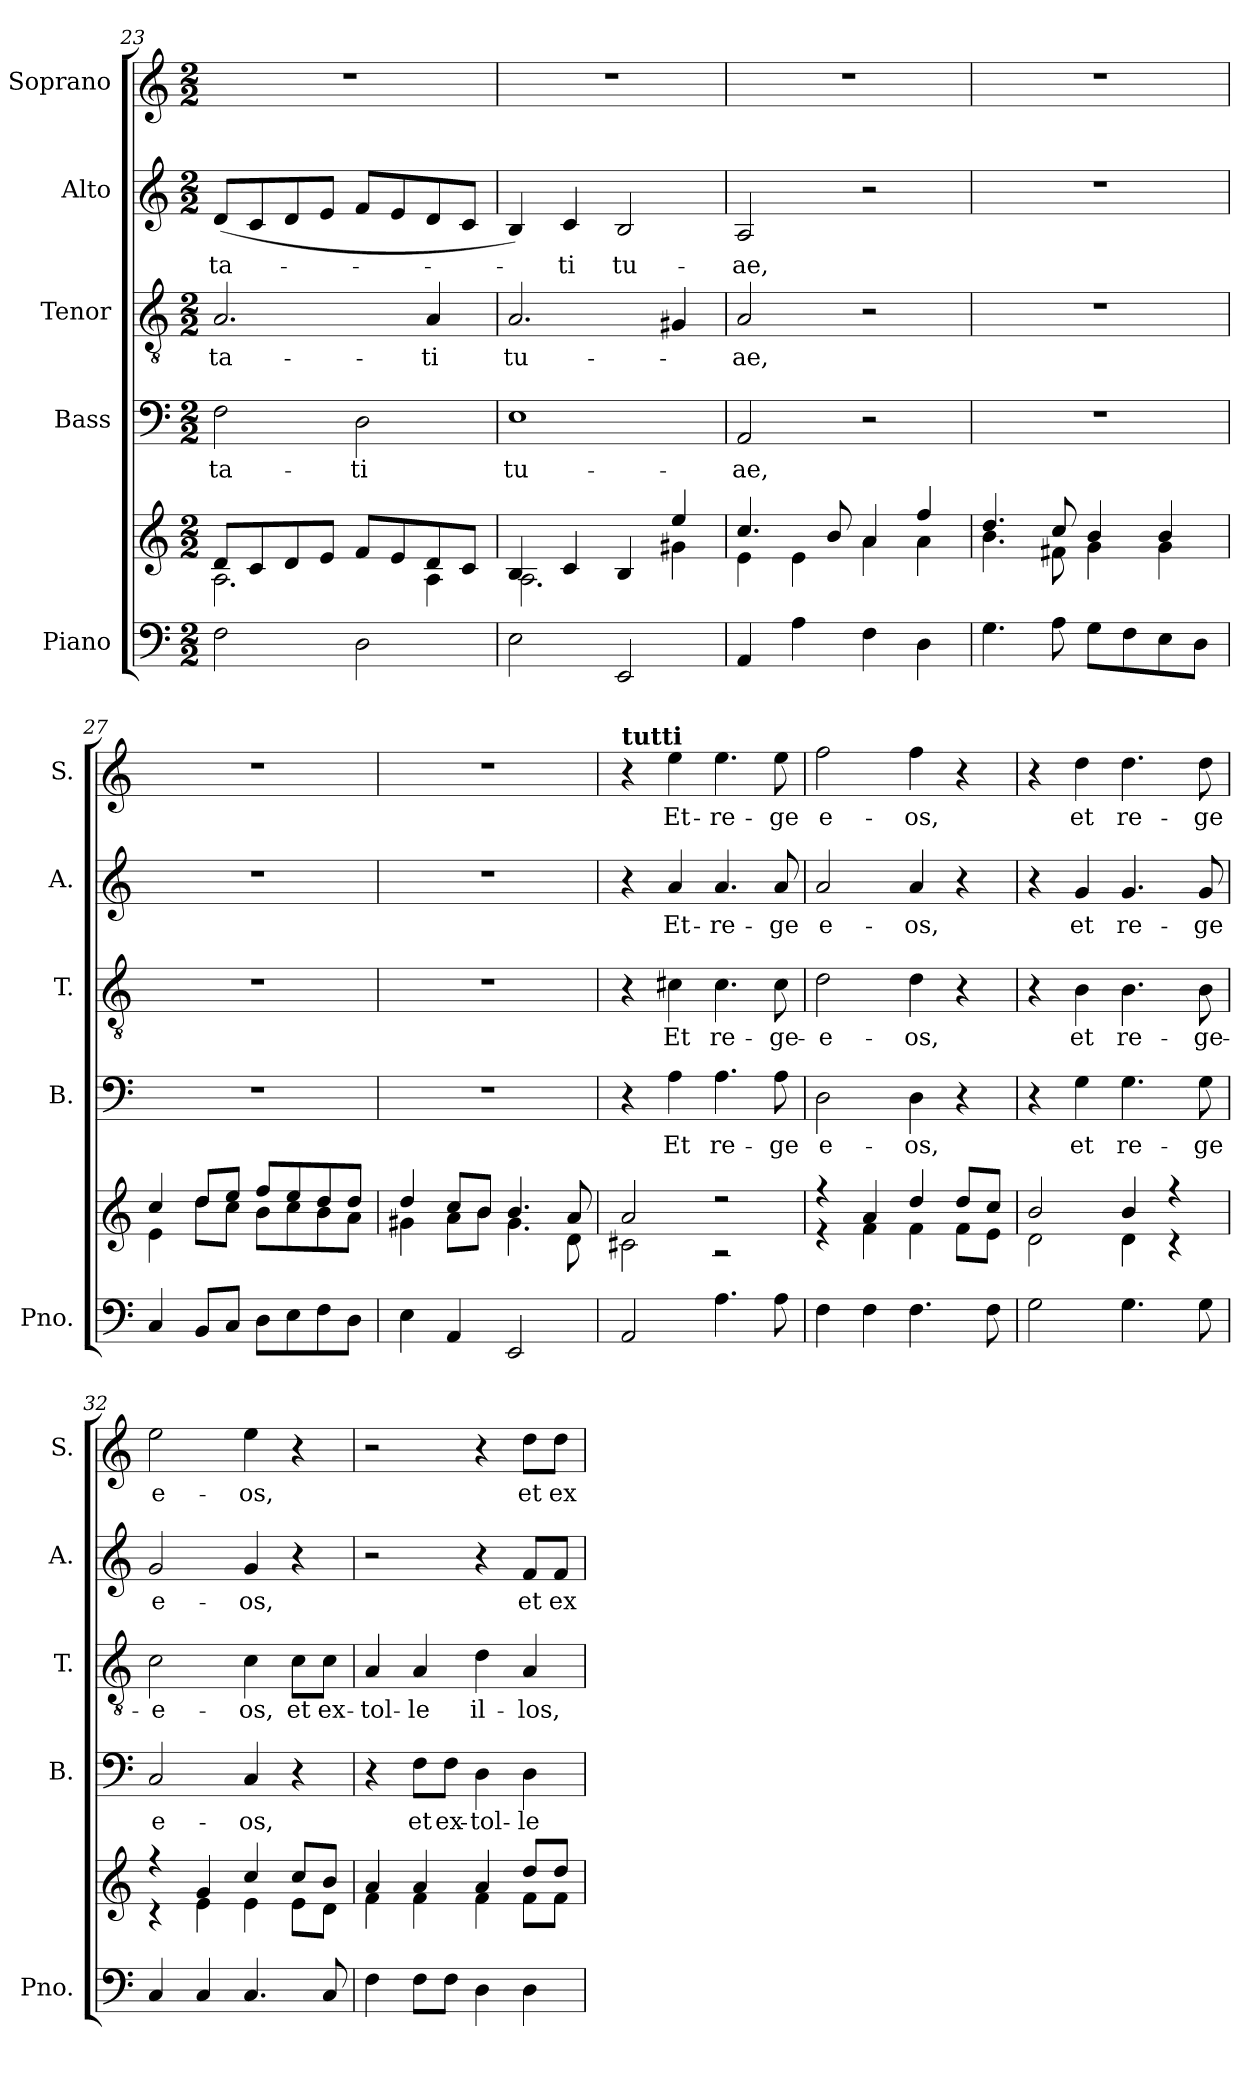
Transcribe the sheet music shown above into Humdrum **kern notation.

**kern	**kern	**kern	**text	**kern	**text	**kern	**text	**kern	**text
*part5	*part5	*part4	*part4	*part3	*part3	*part2	*part2	*part1	*part1
*staff6	*staff5	*staff4	*staff4	*staff3	*staff3	*staff2	*staff2	*staff1	*staff1
*I"Piano	*	*I"Bass	*	*I"Tenor	*	*I"Alto	*	*I"Soprano	*
*I'Pno.	*	*I'B.	*	*I'T.	*	*I'A.	*	*I'S.	*
*clefF4	*clefG2	*clefF4	*	*clefGv2	*	*clefG2	*	*clefG2	*
*k[]	*k[]	*k[]	*	*k[]	*	*k[]	*	*k[]	*
*M2/2	*M2/2	*M2/2	*	*M2/2	*	*M2/2	*	*M2/2	*
=23	=23	=23	=23	=23	=23	=23	=23	=23	=23
*	*^	*	*	*	*	*	*	*	*
!	!	!	!	!LO:LY:b	!	!LO:LY:b	!	!LO:LY:b	!	!
2F\	8d/L	2.A\	2F\	ta-	2.A/	ta-	(<8d/L	ta-	1r	.
.	8c/	.	.	.	.	.	8c/	.	.	.
.	8d/	.	.	.	.	.	8d/	.	.	.
.	8e/J	.	.	.	.	.	8e/J	.	.	.
!	!	!	!	!LO:LY:b	!	!	!	!	!	!
2D\	8f/L	.	2D\	ti	.	.	8f/L	.	.	.
.	8e/	.	.	.	.	.	8e/	.	.	.
!	!	!	!	!	!	!LO:LY:b	!	!	!	!
.	8d/	4A\	.	.	4A/	ti	8d/	.	.	.
.	8c/J	.	.	.	.	.	8c/J	.	.	.
!!LO:PB:g=z
=24	=24	=24	=24	=24	=24	=24	=24	=24	=24	=24
!	!	!	!	!LO:LY:b	!	!LO:LY:b	!	!	!	!
2E\	4B/	2.A\	1E	tu-	2.A/	tu-	4B/)	.	1r	.
!	!	!	!	!	!	!	!	!LO:LY:b	!	!
.	4c/	.	.	.	.	.	4c/	ti	.	.
!	!	!	!	!	!	!	!	!LO:LY:b	!	!
2EE/	4B/	.	.	.	.	.	2B/	tu-	.	.
.	4ee/	4g#X\	.	.	4G#X/	.	.	.	.	.
=25	=25	=25	=25	=25	=25	=25	=25	=25	=25	=25
!	!	!	!	!LO:LY:b	!	!LO:LY:b	!	!LO:LY:b	!	!
4AA/	4.cc/	4e\	2AA/	ae,	2A/	ae,	2A/	ae,	1r	.
4A\	.	4e\	.	.	.	.	.	.	.	.
.	8b/	.	.	.	.	.	.	.	.	.
4F\	4a/	4a\	2r	.	2r	.	2r	.	.	.
4D\	4ff/	4a\	.	.	.	.	.	.	.	.
=26	=26	=26	=26	=26	=26	=26	=26	=26	=26	=26
4.G\	4.dd/	4.b\	1r	.	1r	.	1r	.	1r	.
8A\	8cc/	8f#X\	.	.	.	.	.	.	.	.
8G\L	4b/	4g\	.	.	.	.	.	.	.	.
8F\	.	.	.	.	.	.	.	.	.	.
8E\	4b/	4g\	.	.	.	.	.	.	.	.
8D\J	.	.	.	.	.	.	.	.	.	.
=27	=27	=27	=27	=27	=27	=27	=27	=27	=27	=27
4C/	4cc/	4e\	1r	.	1r	.	1r	.	1r	.
8BB/L	8dd/L	8dd\L	.	.	.	.	.	.	.	.
8C/J	8ee/J	8cc\J	.	.	.	.	.	.	.	.
8D\L	8ff/L	8b\L	.	.	.	.	.	.	.	.
8E\	8ee/	8cc\	.	.	.	.	.	.	.	.
8F\	8dd/	8b\	.	.	.	.	.	.	.	.
8D\J	8dd/J	8a\J	.	.	.	.	.	.	.	.
=28	=28	=28	=28	=28	=28	=28	=28	=28	=28	=28
4E\	4dd/	4g#X\	1r	.	1r	.	1r	.	1r	.
4AA/	8cc/L	8a\L	.	.	.	.	.	.	.	.
.	8b/J	8b\J	.	.	.	.	.	.	.	.
2EE/	4.b/	4.g#\	.	.	.	.	.	.	.	.
.	8a/	8d\	.	.	.	.	.	.	.	.
=29	=29	=29	=29	=29	=29	=29	=29	=29	=29	=29
!	!	!	!	!	!	!	!	!	!LO:TX:a:B:t=tutti	!
2AA/	2a/	2c#X\	4r	.	4r	.	4r	.	4r	.
!	!	!	!	!LO:LY:b	!	!LO:LY:b	!	!LO:LY:b	!	!LO:LY:b
.	.	.	4A\	Et	4c#X\	Et	4a/	Et-	4ee\	Et-
!	!	!	!	!LO:LY:b	!	!LO:LY:b	!	!LO:LY:b	!	!LO:LY:b
4.A\	2r	2r	4.A\	re-	4.c#\	re-	4.a/	re-	4.ee\	re-
!	!	!	!	!LO:LY:b	!	!LO:LY:b	!	!LO:LY:b	!	!LO:LY:b
8A\	.	.	8A\	ge	8c#\	ge-	8a/	ge	8ee\	ge
!!LO:LB:g=z
=30	=30	=30	=30	=30	=30	=30	=30	=30	=30	=30
!	!	!	!	!LO:LY:b	!	!LO:LY:b	!	!LO:LY:b	!	!LO:LY:b
4F\	4r	4r	2D\	e-	2d\	e-	2a/	e-	2ff\	e-
4F\	4a/	4f\	.	.	.	.	.	.	.	.
!	!	!	!	!LO:LY:b	!	!LO:LY:b	!	!LO:LY:b	!	!LO:LY:b
4.F\	4dd/	4f\	4D\	os,	4d\	os,	4a/	os,	4ff\	os,
.	8dd/L	8f\L	4r	.	4r	.	4r	.	4r	.
8F\	8cc/J	8e\J	.	.	.	.	.	.	.	.
=31	=31	=31	=31	=31	=31	=31	=31	=31	=31	=31
2G\	2b/	2d\	4r	.	4r	.	4r	.	4r	.
!	!	!	!	!LO:LY:b	!	!LO:LY:b	!	!LO:LY:b	!	!LO:LY:b
.	.	.	4G\	et	4B\	et	4g/	et	4dd\	et
!	!	!	!	!LO:LY:b	!	!LO:LY:b	!	!LO:LY:b	!	!LO:LY:b
4.G\	4b/	4d\	4.G\	re-	4.B\	re-	4.g/	re-	4.dd\	re-
.	4r	4r	.	.	.	.	.	.	.	.
!	!	!	!	!LO:LY:b	!	!LO:LY:b	!	!LO:LY:b	!	!LO:LY:b
8G\	.	.	8G\	ge	8B\	ge-	8g/	ge	8dd\	ge
=32	=32	=32	=32	=32	=32	=32	=32	=32	=32	=32
!	!	!	!	!LO:LY:b	!	!LO:LY:b	!	!LO:LY:b	!	!LO:LY:b
4C/	4r	4r	2C/	e-	2c\	e-	2g/	e-	2ee\	e-
4C/	4g/	4e\	.	.	.	.	.	.	.	.
!	!	!	!	!LO:LY:b	!	!LO:LY:b	!	!LO:LY:b	!	!LO:LY:b
4.C/	4cc/	4e\	4C/	os,	4c\	os,	4g/	os,	4ee\	os,
!	!	!	!	!	!	!LO:LY:b	!	!	!	!
.	8cc/L	8e\L	4r	.	8c\L	et	4r	.	4r	.
!	!	!	!	!	!	!LO:LY:b	!	!	!	!
8C/	8b/J	8d\J	.	.	8c\J	ex-	.	.	.	.
=33	=33	=33	=33	=33	=33	=33	=33	=33	=33	=33
!	!	!	!	!	!	!LO:LY:b	!	!	!	!
4F\	4a/	4f\	4r	.	4A/	tol-	2r	.	2r	.
!	!	!	!	!LO:LY:b	!	!LO:LY:b	!	!	!	!
8F\L	4a/	4f\	8F\L	et	4A/	le	.	.	.	.
!	!	!	!	!LO:LY:b	!	!	!	!	!	!
8F\J	.	.	8F\J	ex-	.	.	.	.	.	.
!	!	!	!	!LO:LY:b	!	!LO:LY:b	!	!	!	!
4D\	4a/	4f\	4D\	tol-	4d\	il-	4r	.	4r	.
!	!	!	!	!LO:LY:b	!	!LO:LY:b	!	!LO:LY:b	!	!LO:LY:b
4D\	8dd/L	8f\L	4D\	le	4A/	los,	8f/L	et	8dd\L	et
!	!	!	!	!	!	!	!	!LO:LY:b	!	!LO:LY:b
.	8dd/J	8f\J	.	.	.	.	8f/J	ex-	8dd\J	ex-
*	*v	*v	*	*	*	*	*	*	*	*
=	=	=	=	=	=	=	=	=	=
*-	*-	*-	*-	*-	*-	*-	*-	*-	*-
